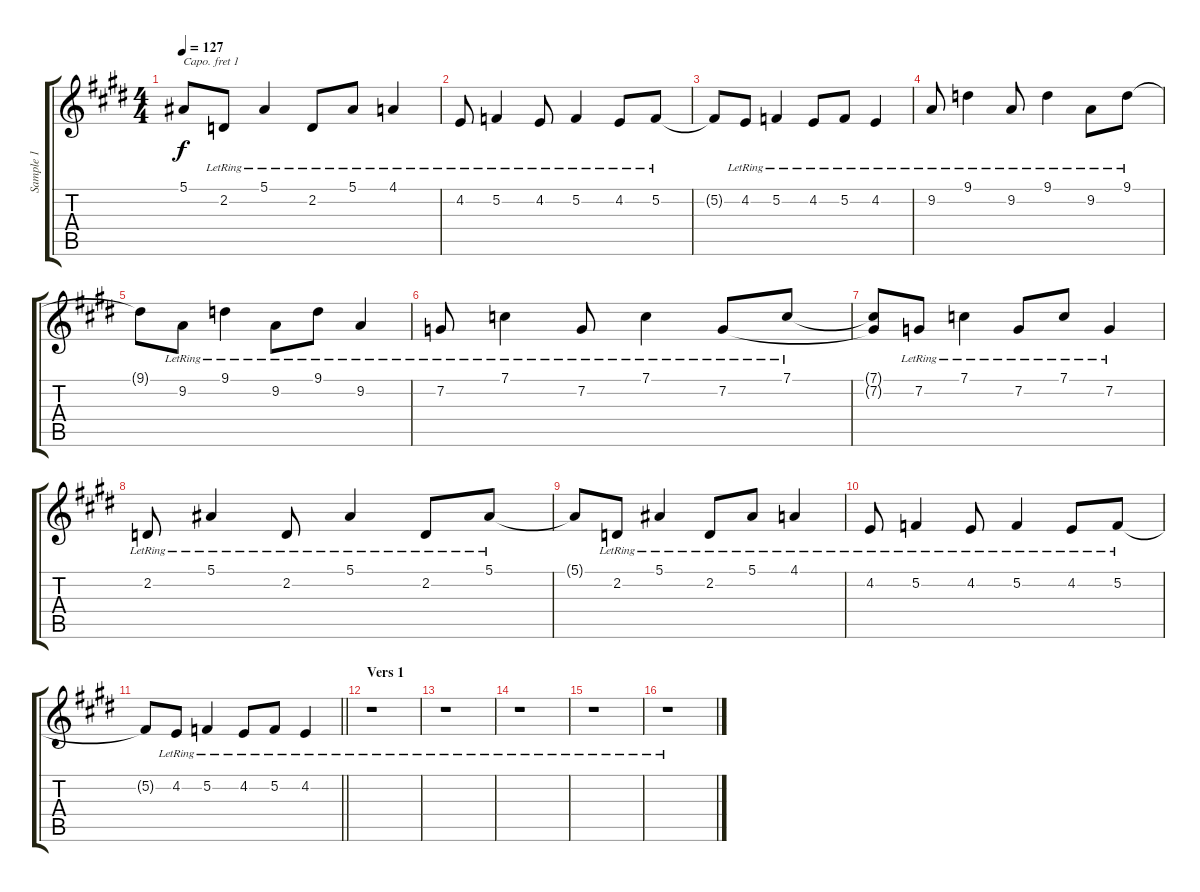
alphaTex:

\track ("Sample 1" "Sample 1") {instrument fx7echoes}
\staff {score tabs}
\capo 1
\tuning (E4 B3 G3 D3 A2 E2) {hide}
\ts (4 4)
\tempo 127
\clef g2
\ks e
5.1{t}.8{dy f} 2.2{lr}.8 5.1{lr}.4 2.2{lr}.8 5.1{lr}.8 4.1{lr}.4 |
4.2{lr}.8 5.2{lr}.4 4.2{lr}.8 5.2{lr}.4 4.2{lr}.8 5.2{lr}.8 |
5.2{t}.8 4.2{lr}.8 5.2{lr}.4 4.2{lr}.8 5.2{lr}.8 4.2{lr}.4 |
9.2{lr}.8 9.1{lr}.4 9.2{lr}.8 9.1{lr}.4 9.2{lr}.8 9.1{lr}.8 |
9.1{t}.8 9.2{lr}.8 9.1{lr}.4 9.2{lr}.8 9.1{lr}.8 9.2{lr}.4 |
7.2{lr}.8 7.1{lr}.4 7.2{lr}.8 7.1{lr}.4 7.2{lr}.8 7.1{lr}.8 |
(7.1{t} 7.2{t}).8 7.2{lr}.8 7.1{lr}.4 7.2{lr}.8 7.1{lr}.8 7.2{lr}.4 |
2.2{lr}.8 5.1{lr}.4 2.2{lr}.8 5.1{lr}.4 2.2{lr}.8 5.1{lr}.8 |
5.1{t}.8 2.2{lr}.8 5.1{lr}.4 2.2{lr}.8 5.1{lr}.8 4.1{lr}.4 |
4.2{lr}.8 5.2{lr}.4 4.2{lr}.8 5.2{lr}.4 4.2{lr}.8 5.2{lr}.8 |
\barLineRight lightlight
5.2{t}.8 4.2{lr}.8 5.2{lr}.4 4.2{lr}.8 5.2{lr}.8 4.2{lr}.4 |
\section ("" "Vers 1")
r.1 |
r.1 |
r.1 |
r.1 |
r.1
